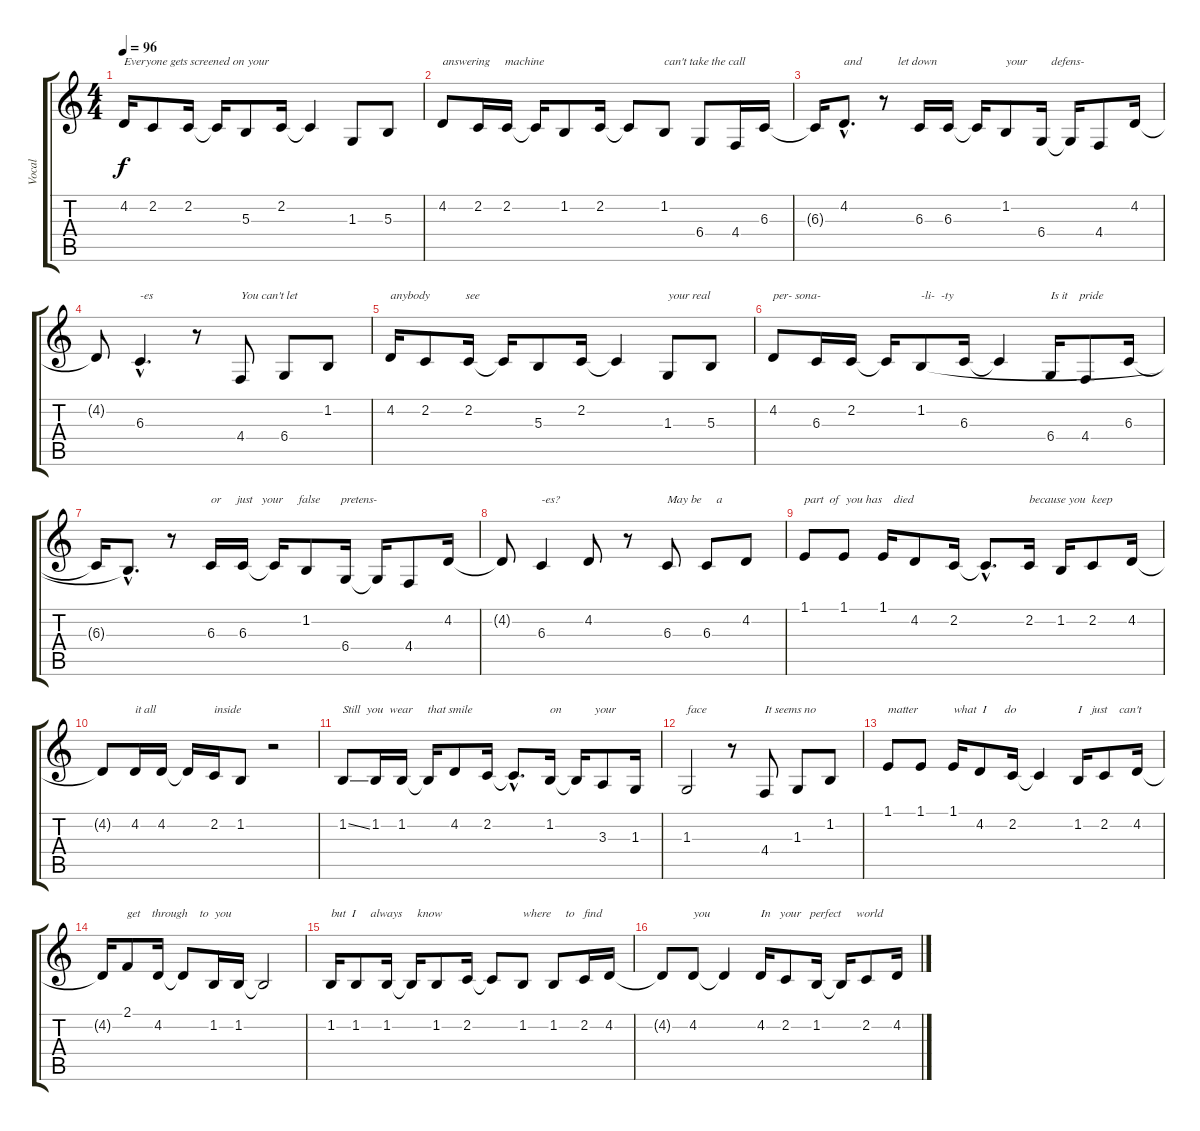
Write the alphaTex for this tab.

\track ("Vocal" "Vocal") {instrument harpsichord}
\staff {score tabs}
\tuning (Eb4 Bb3 Gb3 Db3 Ab2 Eb2) {hide}
\ts (4 4)
\tempo 96
\clef g2
\ks c
4.2.16{txt "Everyone gets screened on your" dy f} 2.2.8 2.2.16 2.2{t}.16 5.3.8 2.2.16 2.2{t}.4 1.3.8 5.3.8 |
4.2.8{txt "answering     machine"} 2.2.16 2.2.16 2.2{t}.16 1.2.8 2.2.16 2.2{t}.8 1.2.8{txt "can't take the call"} 6.4.8 4.4.16 6.3.16 |
6.3{t}.16 4.2{hac}.8{d txt "and            let down"} r.8 6.3.16 6.3.16 6.3{t}.16 1.2.8{txt "your        defens-"} 6.4.16 6.4{t}.16 4.4.8 4.2.16 |
4.2{t}.8 6.3{hac}.4{d txt "-es"} r.8 4.4.8{txt "You can't let"} 6.4.8 1.2.8 |
4.2.16{txt "anybody            see"} 2.2.8 2.2.16 2.2{t}.16 5.3.8 2.2.16 2.2{t}.4 1.3.8{txt "your real"} 5.3.8 |
4.2.8{txt "per- sona-"} 6.3.16 2.2.16 2.2{t}.16 1.2.8{txt "-li-  -ty"} 6.3.16 6.3{t}.4 6.4.16{txt "Is it    pride"} 4.4.8 6.3.16 |
6.3{t}.16 1.2{hac t}.8{d} r.8 6.3.16{txt "or     just   your     false       pretens-"} 6.3.16 6.3{t}.16 1.2.8 6.4.16 6.4{t}.16 4.4.8 4.2.16 |
4.2{t}.8 6.3.4{txt "-es?"} 4.2.8 r.8 6.3.8{txt "May be     a"} 6.3.8 4.2.8 |
1.1.8{txt "part  of  you has    died"} 1.1.8 1.1.16 4.2.8 2.2.16 2.2{hac t}.8{d} 2.2.16{txt "because you  keep"} 1.2.16 2.2.8 4.2.16 |
4.2{t}.8 4.2.16{txt "it all"} 4.2.16 4.2{t}.16 2.2.16{txt "inside"} 1.2.8 r.2 |
1.2{ss}.8{txt "Still  you  wear     that smile"} 1.2.16 1.2.16 1.2{t}.16 4.2.8 2.2.16 2.2{hac t}.8{d} 1.2.16{txt "on           your"} 1.2{t}.16 3.3.8 1.3.16 |
1.3.2{txt "face"} r.8 4.4.8{txt "It seems no"} 1.3.8 1.2.8 |
1.1.8{txt "matter"} 1.1.8 1.1.16{txt "what  I      do"} 4.2.8 2.2.16 2.2{t}.4 1.2.16{txt "I   just    can't"} 2.2.8 4.2.16 |
4.2{t}.16 2.1.8{txt "get    through    to  you"} 4.2.16 4.2{t}.8 1.2.16 1.2.16 1.2{t}.2 |
1.2.16{txt "but  I     always     know"} 1.2.8 1.2.16 1.2{t}.16 1.2.8 2.2.16 2.2{t}.8 1.2.8{txt "where     to   find"} 1.2.8 2.2.16 4.2.16 |
4.2{t}.8 4.2.8{txt "you"} 4.2{t}.4 4.2.16{txt "In   your   perfect     world"} 2.2.8 1.2.16 1.2{t}.16 2.2.8 4.2.16
